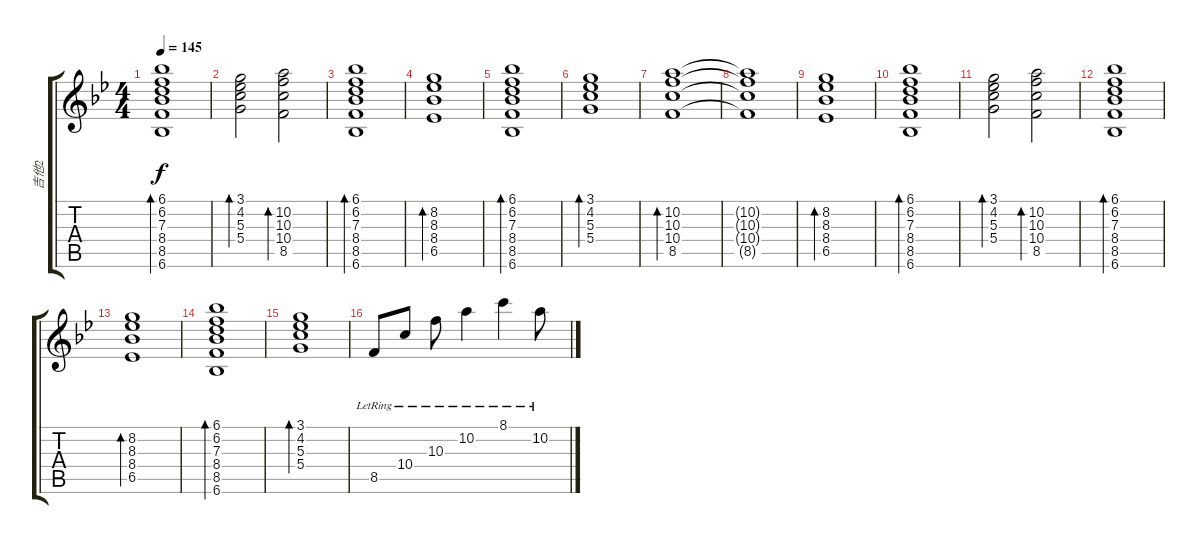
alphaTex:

\track ("吉他2" "吉他2") {instrument overdrivenguitar}
\staff {score tabs}
\tuning (E4 B3 G3 D3 A2 E2) {hide}
\ts (4 4)
\tempo 145
\clef g2
\ks bb
(6.1 6.2 7.3 8.4 8.5 6.6).1{bd 240 dy f} |
(3.1 4.2 5.3 5.4).2{bd 240} (10.2 10.3 10.4 8.5).2{bd 240} |
(6.1 6.2 7.3 8.4 8.5 6.6).1{bd 240} |
(8.2 8.3 8.4 6.5).1{bd 240} |
(6.1 6.2 7.3 8.4 8.5 6.6).1{bd 240} |
(3.1 4.2 5.3 5.4).1{bd 240} |
(10.2 10.3 10.4 8.5).1{bd 240} |
(10.2{t} 10.3{t} 10.4{t} 8.5{t}).1 |
(8.2 8.3 8.4 6.5).1{bd 240} |
(6.1 6.2 7.3 8.4 8.5 6.6).1{bd 240} |
(3.1 4.2 5.3 5.4).2{bd 240} (10.2 10.3 10.4 8.5).2{bd 240} |
(6.1 6.2 7.3 8.4 8.5 6.6).1{bd 240} |
(8.2 8.3 8.4 6.5).1{bd 240} |
(6.1 6.2 7.3 8.4 8.5 6.6).1{bd 240} |
(3.1 4.2 5.3 5.4).1{bd 240} |
8.5{lr}.8 10.4{lr}.8 10.3{lr}.8 10.2{lr}.4 8.1{lr}.4 10.2{lr}.8
